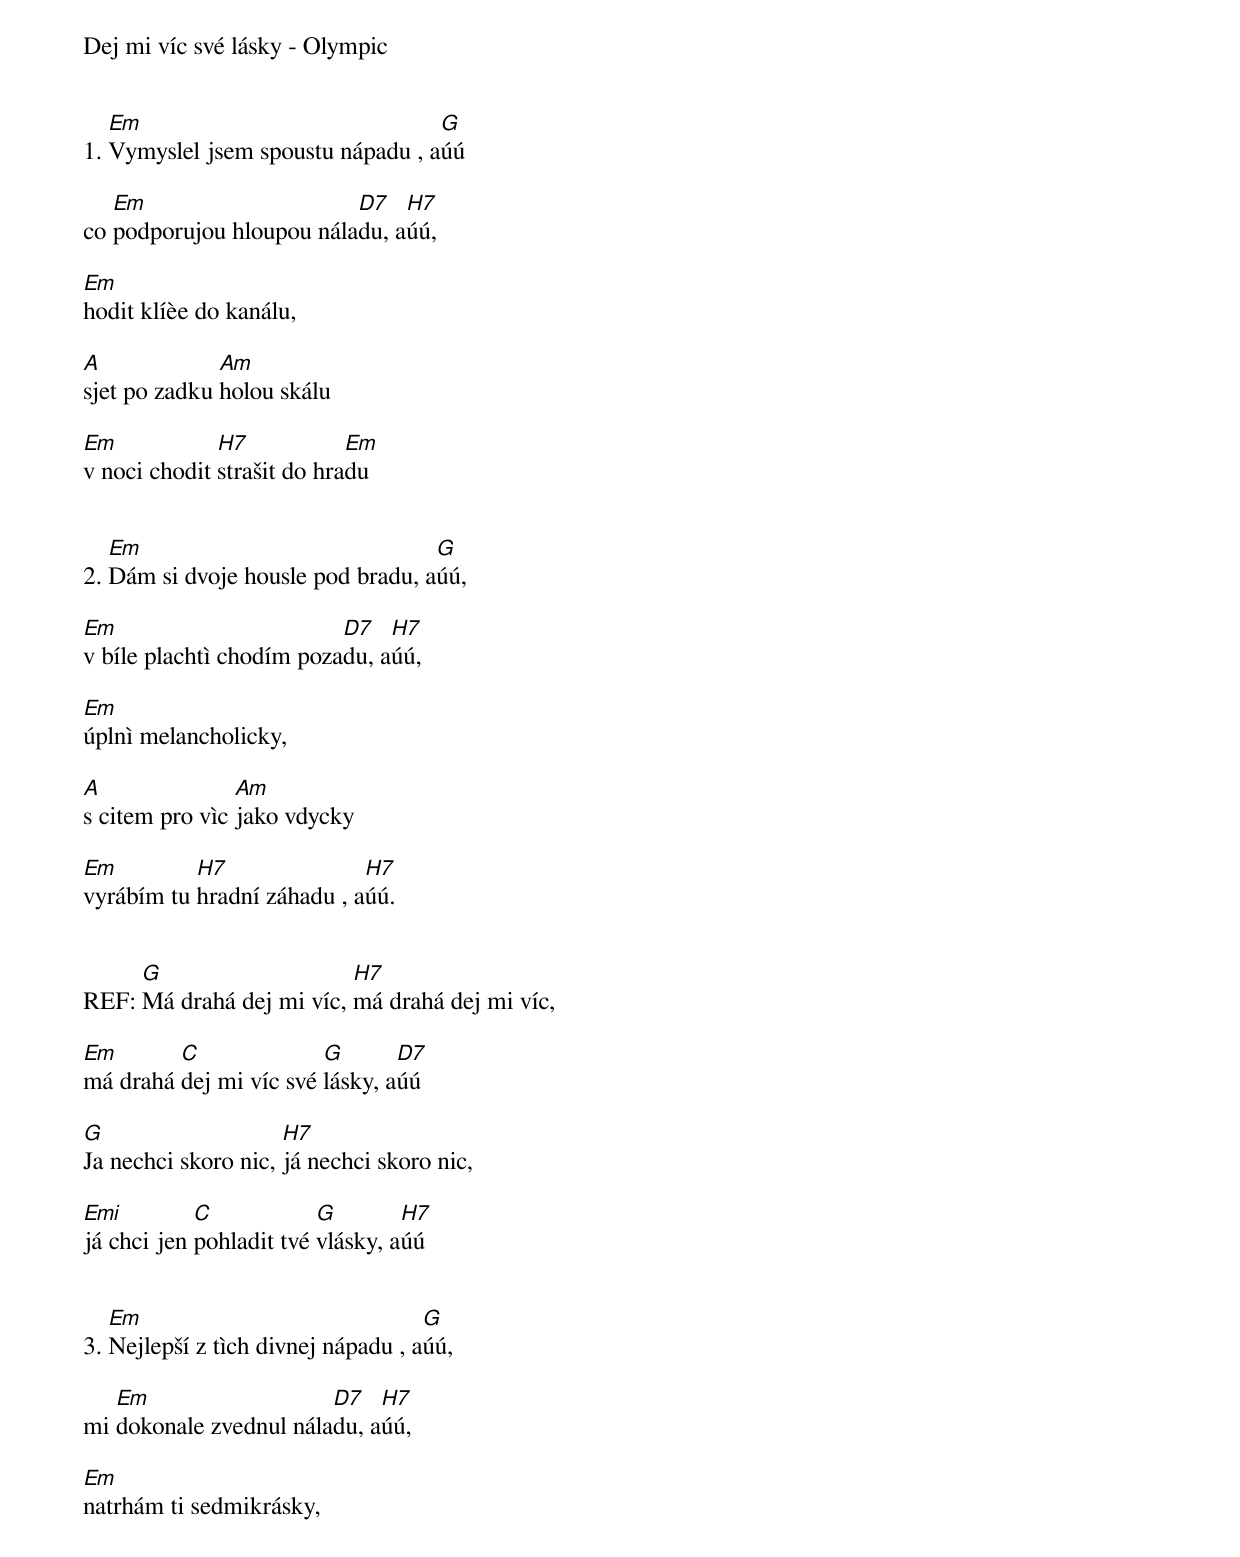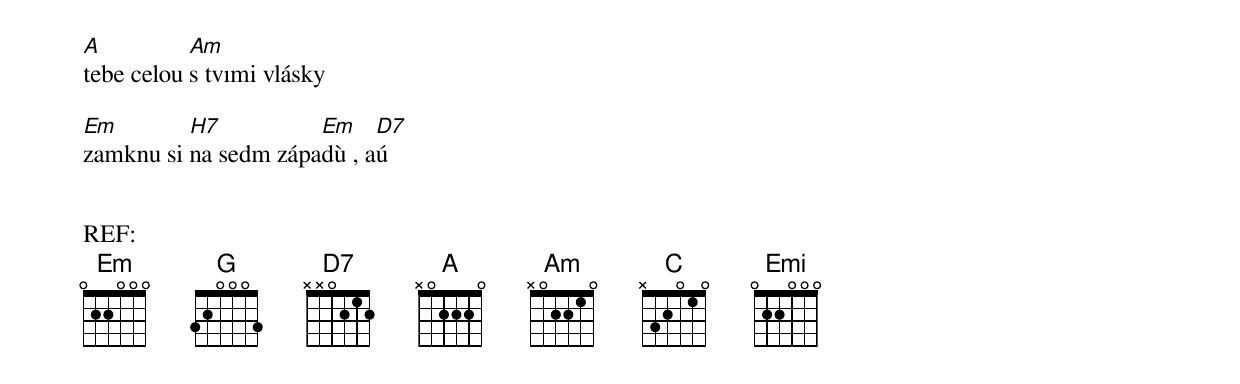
Dej mi víc své lásky - Olympic


1. [Em]Vymyslel jsem spoustu nápadu , a[G]úú

co [Em]podporujou hloupou nála[D7]du, a[H7]úú,

[Em]hodit klíèe do kanálu,

[A]sjet po zadku [Am]holou skálu

[Em]v noci chodit [H7]strašit do hra[Em]du


2. [Em]Dám si dvoje housle pod bradu, a[G]úú,

[Em]v bíle plachtì chodím poza[D7]du, a[H7]úú,

[Em]úplnì melancholicky,

[A]s citem pro vìc [Am]jako vdycky

[Em]vyrábím tu [H7]hradní záhadu , a[H7]úú.


REF: [G]Má drahá dej mi víc, [H7]má drahá dej mi víc,

[Em]má drahá [C]dej mi víc své [G]lásky, a[D7]úú

[G]Ja nechci skoro nic, [H7]já nechci skoro nic,

[Emi]já chci jen [C]pohladit tvé [G]vlásky, a[H7]úú


3. [Em]Nejlepší z tìch divnej nápadu , a[G]úú,

mi [Em]dokonale zvednul nála[D7]du, a[H7]úú,

[Em]natrhám ti sedmikrásky,

[A]tebe celou [Am]s tvımi vlásky

[Em]zamknu si [H7]na sedm zápa[Em]dù , a[D7]ú


REF:
